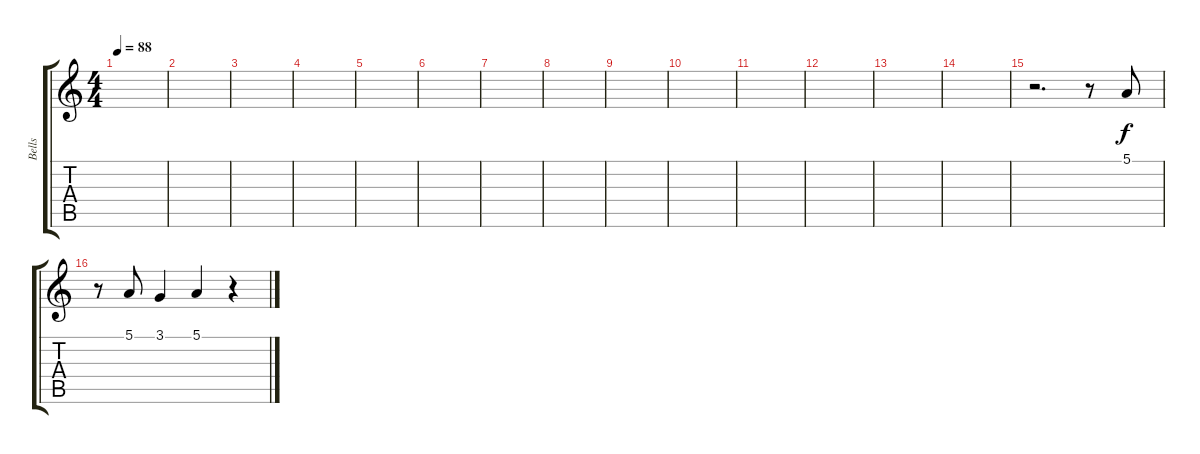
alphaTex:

\track ("Bells" "Bells") {instrument tubularbells}
\staff {score tabs}
\tuning (E4 B3 G3 D3 A2 E2) {hide}
\ts (4 4)
\tempo 88
\clef g2
\ks c
|
|
|
|
|
|
|
|
|
|
|
|
|
|
r.2{d} r.8 5.1.8 |
r.8 5.1.8 3.1.4 5.1.4 r.4
